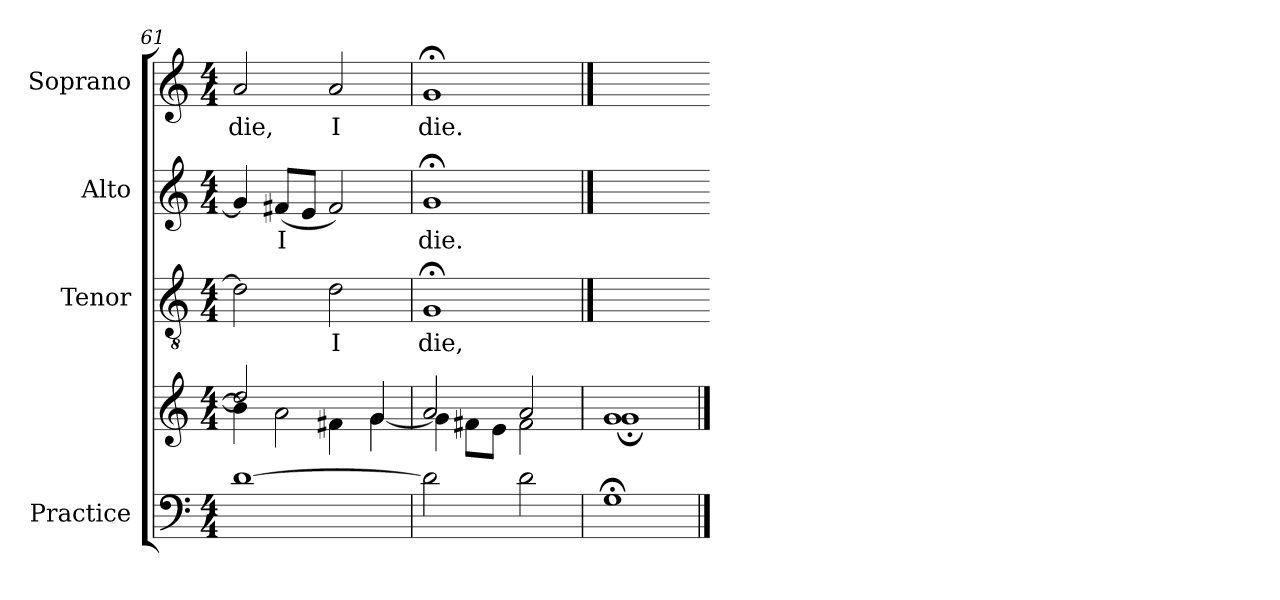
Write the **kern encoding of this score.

**kern	**kern	**kern	**text	**kern	**text	**kern	**text
*part4	*part4	*part3	*part3	*part2	*part2	*part1	*part1
*staff5	*staff4	*staff3	*staff3	*staff2	*staff2	*staff1	*staff1
*I"Practice	*	*I"Tenor	*	*I"Alto	*	*I"Soprano	*
*	*	*I'T	*	*I'A	*	*I'S	*
*clefF4	*clefG2	*clefGv2	*	*clefG2	*	*clefG2	*
*k[]	*k[]	*k[]	*	*k[]	*	*k[]	*
*C:	*C:	*C:	*	*C:	*	*C:	*
*M4/4	*M4/4	*M4/4	*	*M4/4	*	*M4/4	*
=61	=61	=61	=61	=61	=61	=61	=61
*	*^	*	*	*	*	*	*
!	!	!	!	!	!	!	!	!LO:LY:b
[1d	2dd/]	4b\]	2d]	.	4g]	.	2a	die,
!	!	!	!	!	!	!LO:LY:b	!	!
.	.	2a	.	.	(<8f#XL	I	.	.
.	.	.	.	.	8eJ	.	.	.
!	!	!	!	!LO:LY:b	!	!	!	!LO:LY:b
.	4f#X\	.	2d	I	2f#)	.	2a	I
.	4g	[4g	.	.	.	.	.	.
=62	=62	=62	=62	=62	=62	=62	=62	=62
!	!	!	!	!LO:LY:b	!	!LO:LY:b	!	!LO:LY:b
2d]	2a	4g\]	1G;<	die,	1g;<	die.	1g;<	die.
.	.	8f#X\L	.	.	.	.	.	.
.	.	8e\J	.	.	.	.	.	.
2d	2a	2f#	.	.	.	.	.	.
=	=	=	==	==	==	==	==	==
1G;	1g	1g;<	1ryy	.	1ryy	.	1ryy	.
*	*v	*v	*	*	*	*	*	*
==	==	=	=	=	=	=	=
*-	*-	*-	*-	*-	*-	*-	*-
